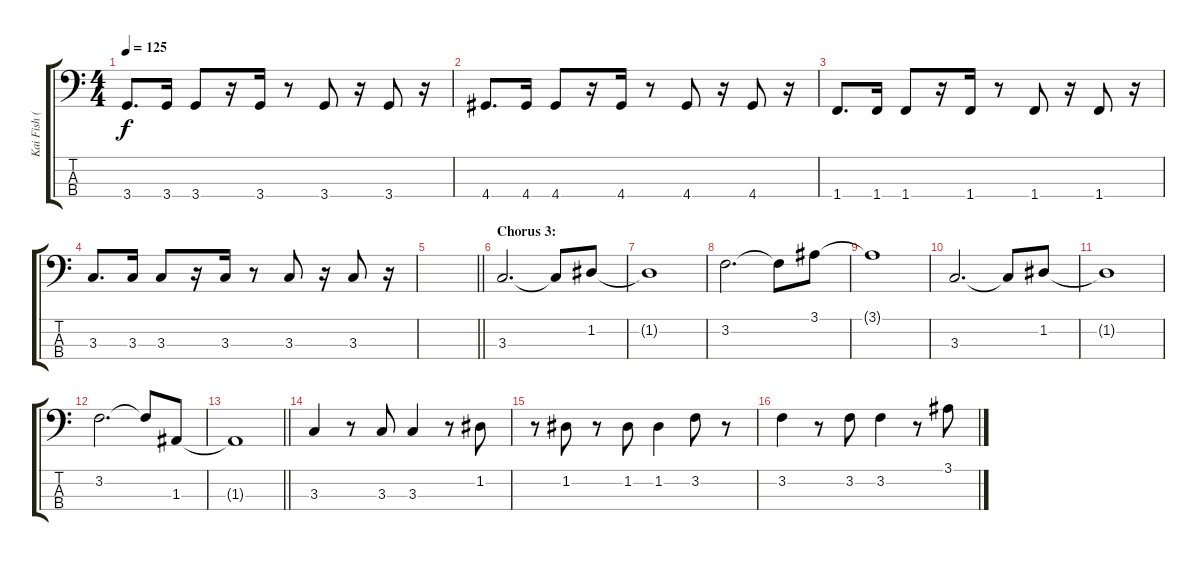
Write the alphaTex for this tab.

\track ("Kai Fish (Bass)" "Kai Fish (") {instrument electricbasspick}
\staff {score tabs}
\tuning (G2 D2 A1 E1) {hide}
\ts (4 4)
\tempo 125
\clef f4
\ks c
3.4.8{d dy f} 3.4.16 3.4.8 r.16 3.4.16 r.8 3.4.8 r.16 3.4.8 r.16 |
4.4.8{d} 4.4.16 4.4.8 r.16 4.4.16 r.8 4.4.8 r.16 4.4.8 r.16 |
1.4.8{d} 1.4.16 1.4.8 r.16 1.4.16 r.8 1.4.8 r.16 1.4.8 r.16 |
3.3.8{d} 3.3.16 3.3.8 r.16 3.3.16 r.8 3.3.8 r.16 3.3.8 r.16 |
\barLineRight lightlight
|
\section ("" "Chorus 3:")
3.3.2{d} 3.3{t}.8 1.2.8 |
1.2{t}.1 |
3.2.2{d} 3.2{t}.8 3.1.8 |
3.1{t}.1 |
3.3.2{d} 3.3{t}.8 1.2.8 |
1.2{t}.1 |
3.2.2{d} 3.2{t}.8 1.3.8 |
\barLineRight lightlight
1.3{t}.1 |
3.3.4 r.8 3.3.8 3.3.4 r.8 1.2.8 |
r.8 1.2.8 r.8 1.2.8 1.2.4 3.2.8 r.8 |
3.2.4 r.8 3.2.8 3.2.4 r.8 3.1.8
